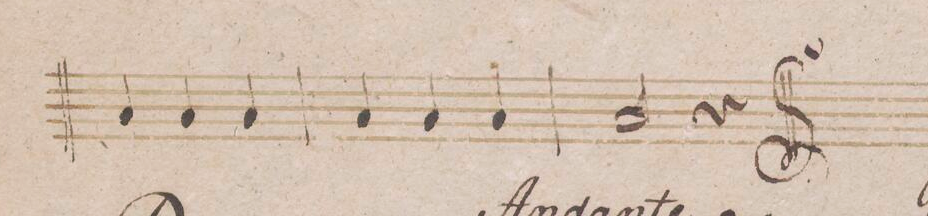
**kern	**dynam
*I"Oboe 2do	*
*clefG2	*
*k[b-]	*
*met(c)	*
*M3/4	*
4a/	.
4a/	.
4a/	.
=56	=56
4a/	.
4a/	.
4a/	.
=57	=57
2a/	.
4r	.
==	==
*-	*-
